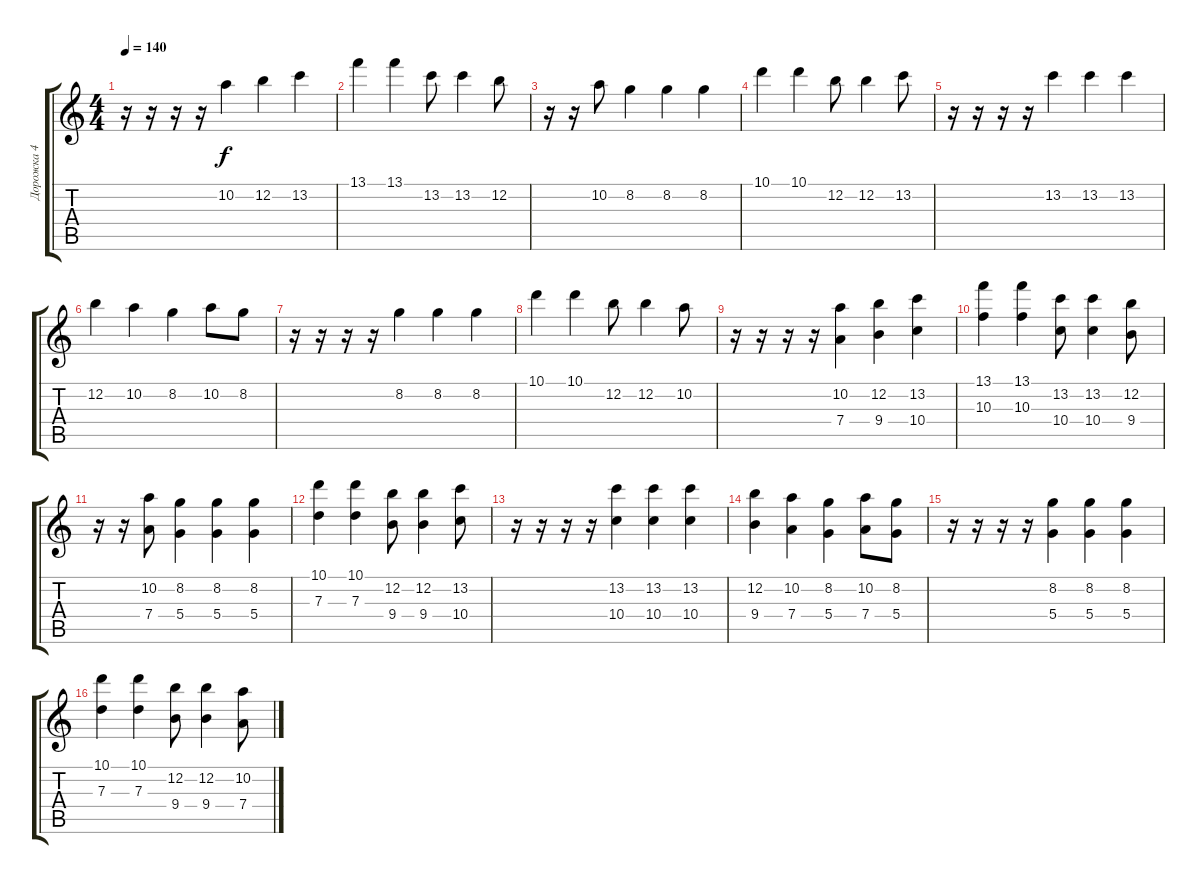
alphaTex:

\track ("Дорожка 4" "Дорожка 4") {instrument distortionguitar}
\staff {score tabs}
\tuning (E4 B3 G3 D3 A2 E2) {hide}
\ts (4 4)
\tempo 140
\clef g2
\ks c
r.16{dy f} r.16 r.16 r.16 10.2.4 12.2.4 13.2.4 |
13.1.4 13.1.4 13.2.8 13.2.4 12.2.8 |
r.16 r.16 10.2.8 8.2.4 8.2.4 8.2.4 |
10.1.4 10.1.4 12.2.8 12.2.4 13.2.8 |
r.16 r.16 r.16 r.16 13.2.4 13.2.4 13.2.4 |
12.2.4 10.2.4 8.2.4 10.2.8 8.2.8 |
r.16 r.16 r.16 r.16 8.2.4 8.2.4 8.2.4 |
10.1.4 10.1.4 12.2.8 12.2.4 10.2.8 |
r.16 r.16 r.16 r.16 (10.2 7.4).4 (12.2 9.4).4 (13.2 10.4).4 |
(13.1 10.3).4 (13.1 10.3).4 (13.2 10.4).8 (13.2 10.4).4 (12.2 9.4).8 |
r.16 r.16 (10.2 7.4).8 (8.2 5.4).4 (8.2 5.4).4 (8.2 5.4).4 |
(10.1 7.3).4 (10.1 7.3).4 (12.2 9.4).8 (12.2 9.4).4 (13.2 10.4).8 |
r.16 r.16 r.16 r.16 (13.2 10.4).4 (13.2 10.4).4 (13.2 10.4).4 |
(12.2 9.4).4 (10.2 7.4).4 (8.2 5.4).4 (10.2 7.4).8 (8.2 5.4).8 |
r.16 r.16 r.16 r.16 (8.2 5.4).4 (8.2 5.4).4 (8.2 5.4).4 |
(10.1 7.3).4 (10.1 7.3).4 (12.2 9.4).8 (12.2 9.4).4 (10.2 7.4).8
